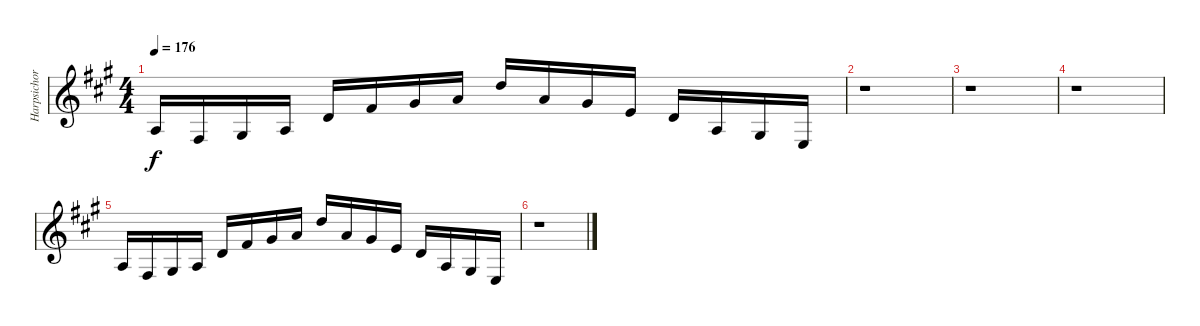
\track ("Harpsichord" "Harpsichor") {instrument harpsichord}
\staff {score}
\tuning (E4 B3 G3 D3 A2 E2) {hide}
\ts (4 4)
\tempo 176
\clef g2
\ks f#minor
7.4.16{dy f} 9.5.16 6.4.16 7.4.16 7.3.16 7.2.16 9.2.16 10.2.16 10.1.16 10.2.16 9.2.16 9.3.16 7.3.16 7.4.16 6.4.16 7.5.16 |
r.1 |
r.1 |
r.1 |
7.4.16 9.5.16 6.4.16 7.4.16 7.3.16 7.2.16 9.2.16 10.2.16 10.1.16 10.2.16 9.2.16 9.3.16 7.3.16 7.4.16 6.4.16 7.5.16 |
r.1
